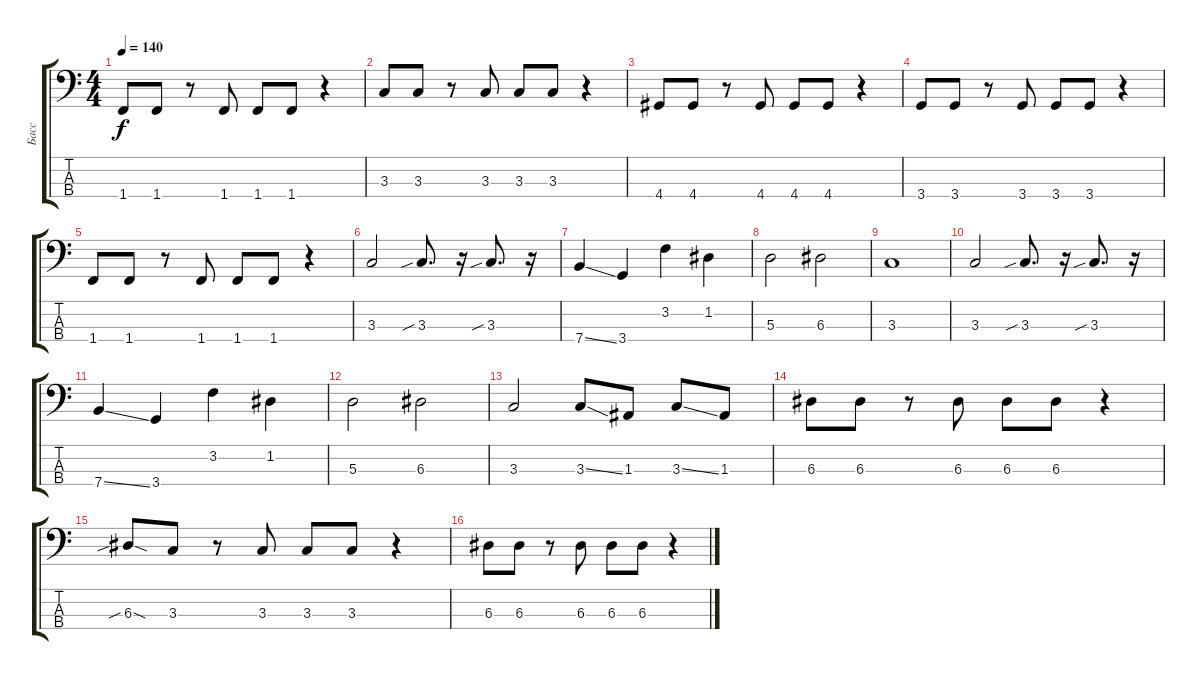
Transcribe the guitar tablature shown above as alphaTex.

\track ("Басс" "Басс") {instrument electricbassfinger}
\staff {score tabs}
\tuning (G2 D2 A1 E1) {hide}
\ts (4 4)
\tempo 140
\clef f4
\ks c
1.4.8{dy f} 1.4.8 r.8 1.4.8 1.4.8 1.4.8 r.4 |
3.3.8 3.3.8 r.8 3.3.8 3.3.8 3.3.8 r.4 |
4.4.8 4.4.8 r.8 4.4.8 4.4.8 4.4.8 r.4 |
3.4.8 3.4.8 r.8 3.4.8 3.4.8 3.4.8 r.4 |
1.4.8 1.4.8 r.8 1.4.8 1.4.8 1.4.8 r.4 |
3.3.2 3.3{sib}.8{d} r.16 3.3{sib}.8{d} r.16 |
7.4{ss}.4 3.4.4 3.2.4 1.2.4 |
5.3.2 6.3.2 |
3.3.1 |
3.3.2 3.3{sib}.8{d} r.16 3.3{sib}.8{d} r.16 |
7.4{ss}.4 3.4.4 3.2.4 1.2.4 |
5.3.2 6.3.2 |
3.3.2 3.3{ss}.8 1.3.8 3.3{ss}.8 1.3.8 |
6.3.8 6.3.8 r.8 6.3.8 6.3.8 6.3.8 r.4 |
6.3{sib sod}.8 3.3.8 r.8 3.3.8 3.3.8 3.3.8 r.4 |
6.3.8 6.3.8 r.8 6.3.8 6.3.8 6.3.8 r.4
